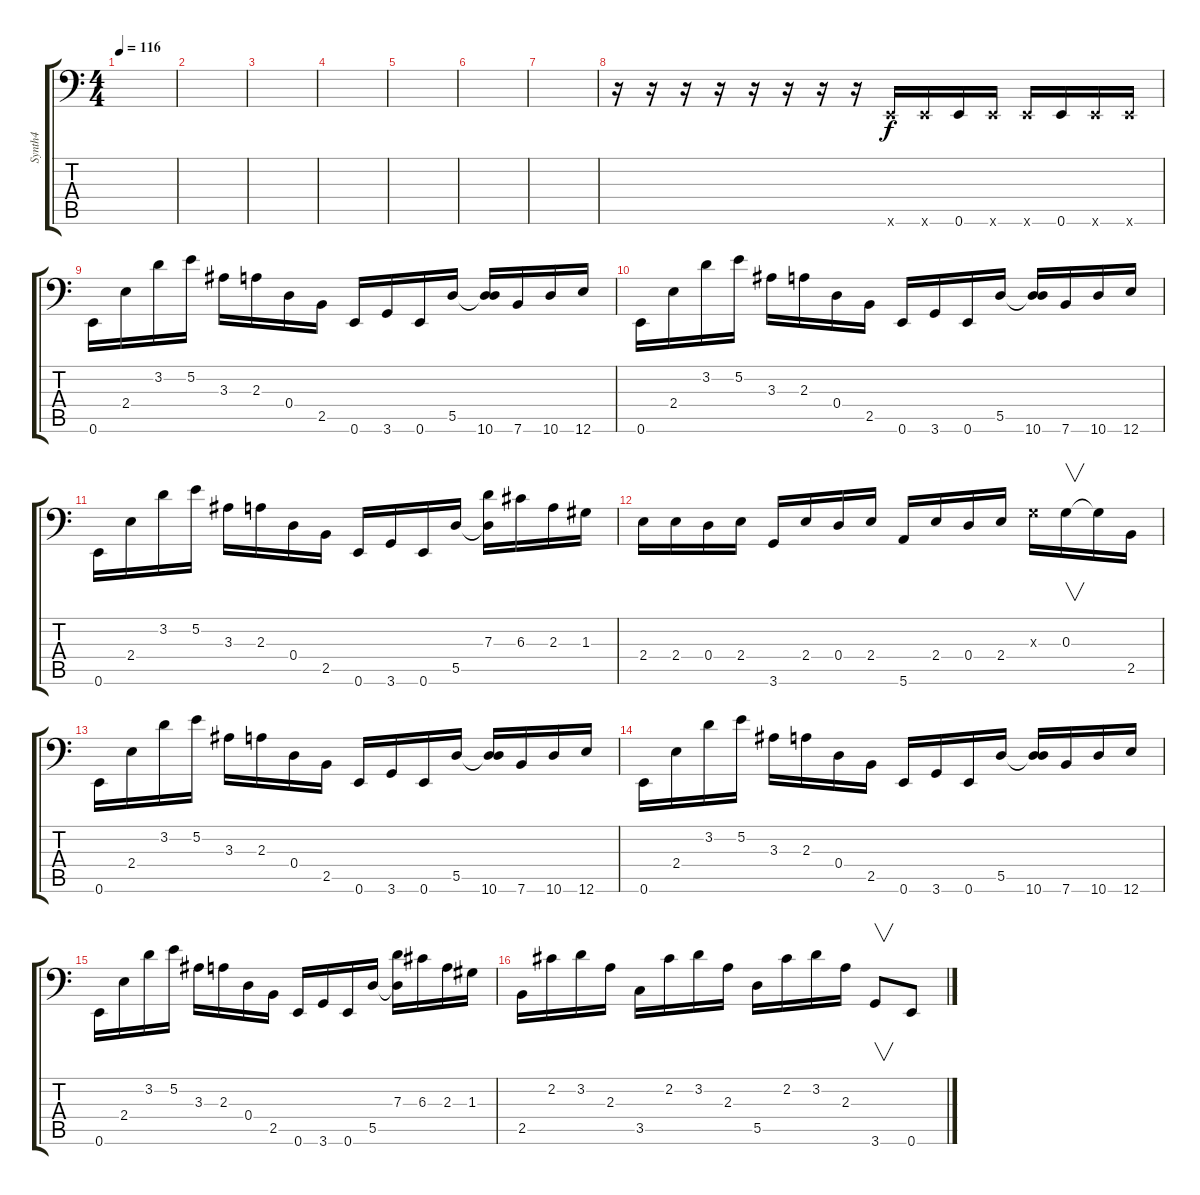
\track ("Synth4" "Synth4") {instrument fretlessbass}
\staff {score tabs}
\tuning (E3 B2 G2 D2 A1 E1) {hide}
\ts (4 4)
\tempo 116
\clef f4
\ks c
|
|
|
|
|
|
|
r.16 r.16 r.16 r.16 r.16 r.16 r.16 r.16 0.6{x}.16 0.6{x}.16 0.6.16 0.6{x}.16 0.6{x}.16 0.6.16 0.6{x}.16 0.6{x}.16 |
0.6.16 2.4.16 3.2.16 5.2.16 3.3.16 2.3.16 0.4.16 2.5.16 0.6.16 3.6.16 0.6.16 5.5.16 (5.5{t} 10.6).16 7.6.16 10.6.16 12.6.16 |
0.6.16 2.4.16 3.2.16 5.2.16 3.3.16 2.3.16 0.4.16 2.5.16 0.6.16 3.6.16 0.6.16 5.5.16 (5.5{t} 10.6).16 7.6.16 10.6.16 12.6.16 |
0.6.16 2.4.16 3.2.16 5.2.16 3.3.16 2.3.16 0.4.16 2.5.16 0.6.16 3.6.16 0.6.16 5.5.16 (7.3 5.5{t}).16 6.3.16 2.3.16 1.3.16 |
2.4.16 2.4.16 0.4.16 2.4.16 3.6.16 2.4.16 0.4.16 2.4.16 5.6.16 2.4.16 0.4.16 2.4.16 0.3{x}.16 0.3.16{v} 0.3{t}.16 2.5.16 |
0.6.16 2.4.16 3.2.16 5.2.16 3.3.16 2.3.16 0.4.16 2.5.16 0.6.16 3.6.16 0.6.16 5.5.16 (5.5{t} 10.6).16 7.6.16 10.6.16 12.6.16 |
0.6.16 2.4.16 3.2.16 5.2.16 3.3.16 2.3.16 0.4.16 2.5.16 0.6.16 3.6.16 0.6.16 5.5.16 (5.5{t} 10.6).16 7.6.16 10.6.16 12.6.16 |
0.6.16 2.4.16 3.2.16 5.2.16 3.3.16 2.3.16 0.4.16 2.5.16 0.6.16 3.6.16 0.6.16 5.5.16 (7.3 5.5{t}).16 6.3.16 2.3.16 1.3.16 |
2.5.16 2.2.16 3.2.16 2.3.16 3.5.16 2.2.16 3.2.16 2.3.16 5.5.16 2.2.16 3.2.16 2.3.16 3.6.8{v} 0.6.8
